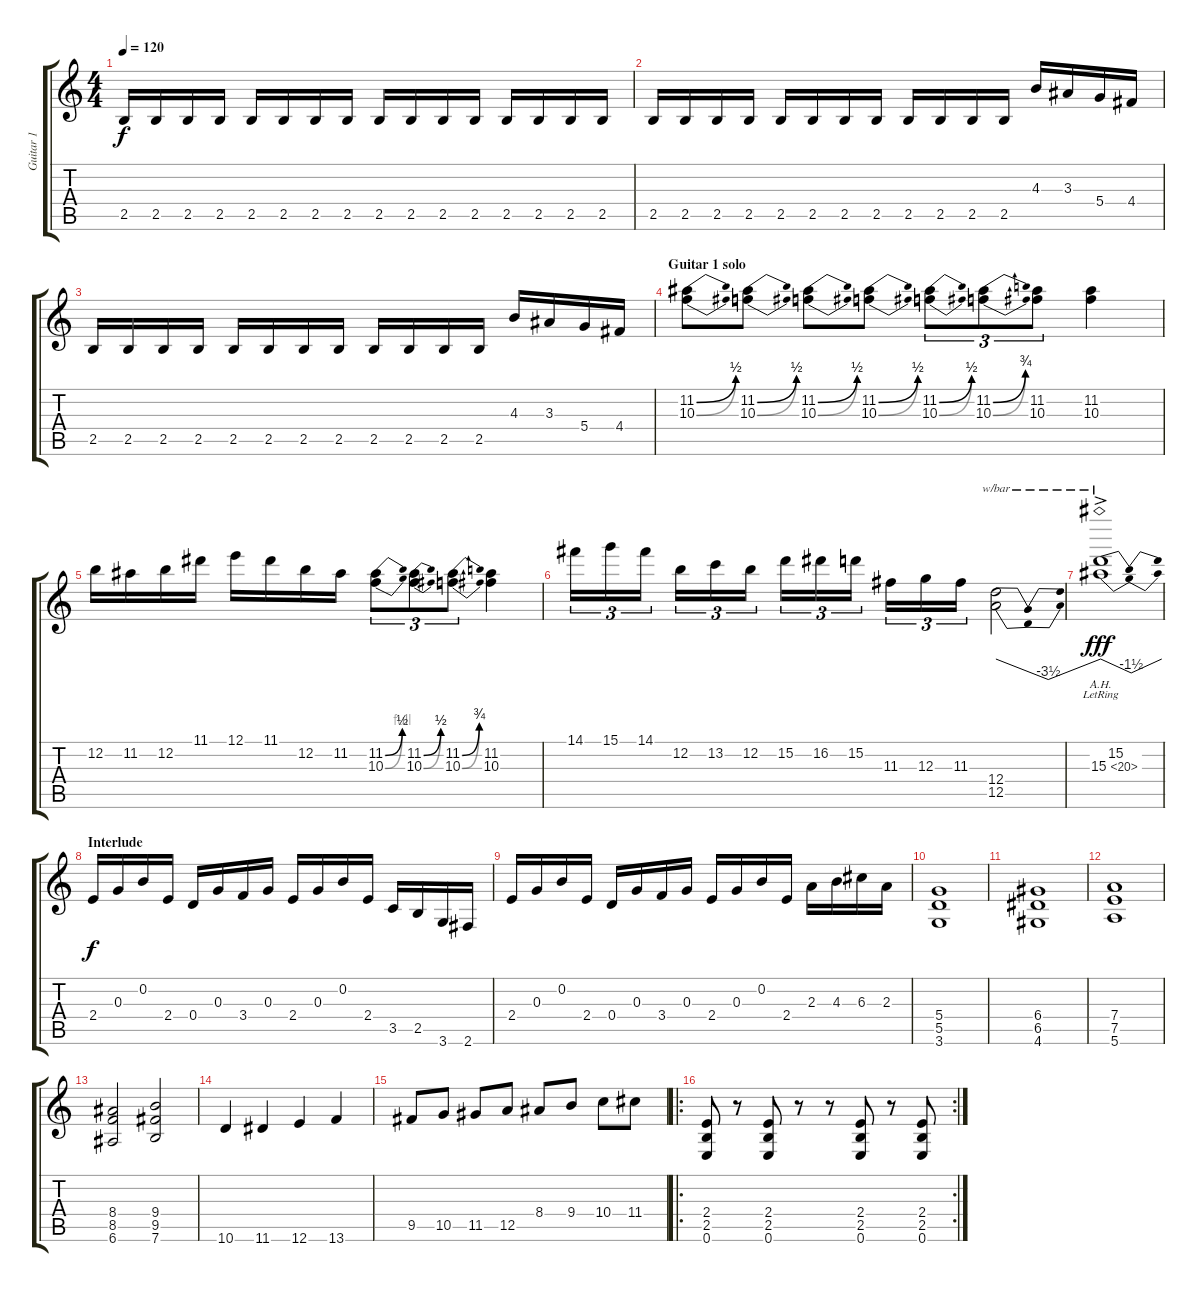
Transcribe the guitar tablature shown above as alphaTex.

\track ("Guitar 1" "Guitar 1") {instrument distortionguitar}
\staff {score tabs}
\tuning (E4 B3 G3 D3 A2 E2) {hide}
\ts (4 4)
\tempo 120
\clef g2
\ks c
2.5.16{dy f} 2.5.16 2.5.16 2.5.16 2.5.16 2.5.16 2.5.16 2.5.16 2.5.16 2.5.16 2.5.16 2.5.16 2.5.16 2.5.16 2.5.16 2.5.16 |
2.5.16 2.5.16 2.5.16 2.5.16 2.5.16 2.5.16 2.5.16 2.5.16 2.5.16 2.5.16 2.5.16 2.5.16 4.3.16 3.3.16 5.4.16 4.4.16 |
2.5.16 2.5.16 2.5.16 2.5.16 2.5.16 2.5.16 2.5.16 2.5.16 2.5.16 2.5.16 2.5.16 2.5.16 4.3.16 3.3.16 5.4.16 4.4.16 |
\section ("" "Guitar 1 solo")
(11.2{be (bend 0 0 60 2)} 10.3{be (bend 0 0 60 2)}).8 (11.2{be (bend 0 0 60 2)} 10.3{be (bend 0 0 60 2)}).8 (11.2{be (bend 0 0 60 2)} 10.3{be (bend 0 0 60 2)}).8 (11.2{be (bend 0 0 60 2)} 10.3{be (bend 0 0 60 2)}).8 (11.2{be (bend 0 0 60 2)} 10.3{be (bend 0 0 60 2)}).8{tu (3 2)} (11.2{be (bend 0 0 60 3)} 10.3{be (bend 0 0 60 3)}).8{tu (3 2)} (11.2 10.3).8{tu (3 2)} (11.2 10.3).4 |
12.2.16 11.2.16 12.2.16 11.1.16 12.1.16 11.1.16 12.2.16 11.2.16 (11.2{be (bend 0 0 60 2)} 10.3{be (bend 0 0 60 4)}).8{tu (3 2)} (11.2{be (bend 0 0 60 2)} 10.3{be (bend 0 0 60 2)}).8{tu (3 2)} (11.2{be (bend 0 0 60 3)} 10.3{be (bend 0 0 60 3)}).8{tu (3 2)} (11.2 10.3).4 |
14.1.16{tu (3 2)} 15.1.16{tu (3 2)} 14.1.16{tu (3 2)} 12.2.16{tu (3 2)} 13.2.16{tu (3 2)} 12.2.16{tu (3 2)} 15.2.16{tu (3 2)} 16.2.16{tu (3 2)} 15.2.16{tu (3 2)} 11.3.16{tu (3 2)} 12.3.16{tu (3 2)} 11.3.16{tu (3 2)} (12.4 12.5).2{tbe (dip default 0 0 30 -14 60 0)} |
(15.2 15.3{ah 5 ac lr}).1{tbe (dip default 0 0 30 -6 60 0) dy fff} |
\section ("" "Interlude")
2.4.16{dy f} 0.3.16 0.2.16 2.4.16 0.4.16 0.3.16 3.4.16 0.3.16 2.4.16 0.3.16 0.2.16 2.4.16 3.5.16 2.5.16 3.6.16 2.6.16 |
2.4.16 0.3.16 0.2.16 2.4.16 0.4.16 0.3.16 3.4.16 0.3.16 2.4.16 0.3.16 0.2.16 2.4.16 2.3.16 4.3.16 6.3.16 2.3.16 |
(5.4 5.5 3.6).1 |
(6.4 6.5 4.6).1 |
(7.4 7.5 5.6).1 |
(8.4 8.5 6.6).2 (9.4 9.5 7.6).2 |
10.6.4 11.6.4 12.6.4 13.6.4 |
9.5.8 10.5.8 11.5.8 12.5.8 8.4.8 9.4.8 10.4.8 11.4.8 |
\ro
\rc 2
(2.4 2.5 0.6).8 r.8 (2.4 2.5 0.6).8 r.8 r.8 (2.4 2.5 0.6).8 r.8 (2.4 2.5 0.6).8
